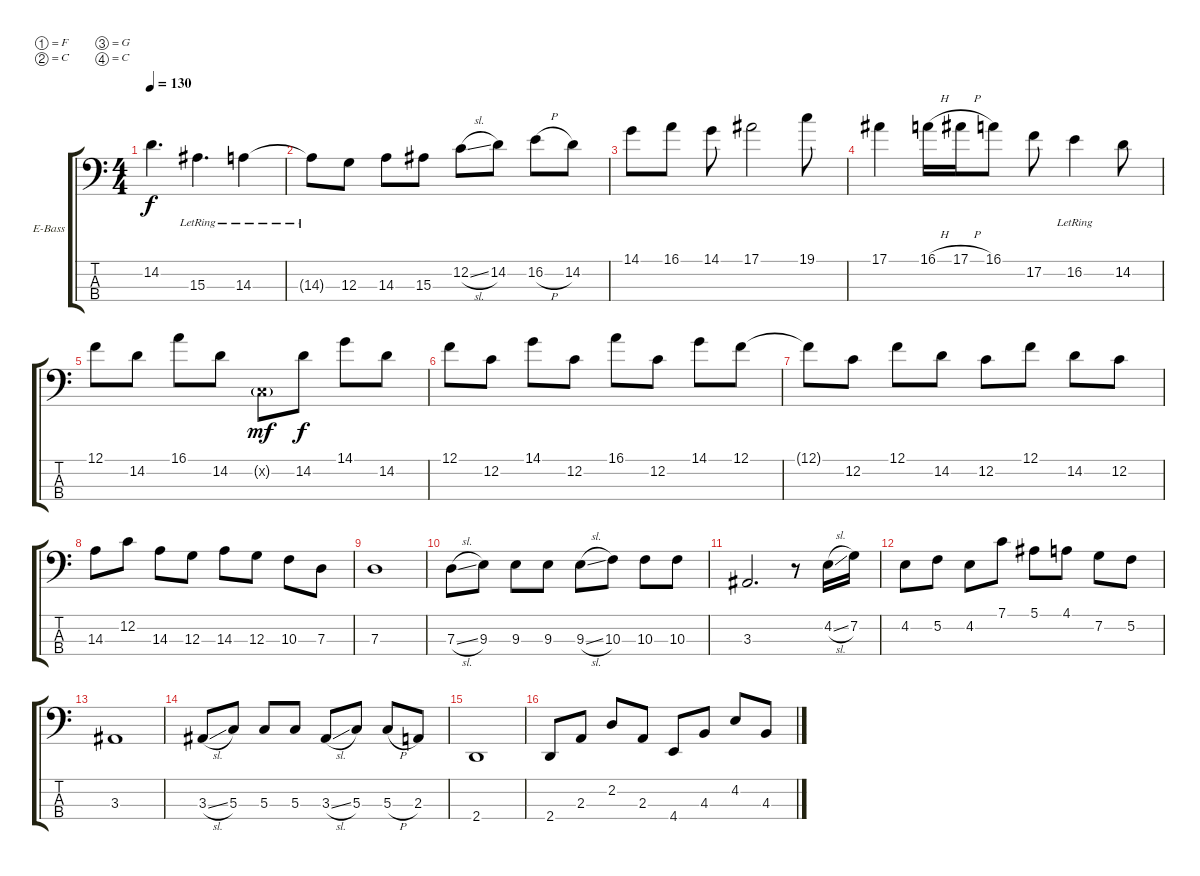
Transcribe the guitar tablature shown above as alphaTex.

\bracketExtendMode groupsimilarinstruments
\firstSystemTrackNameOrientation horizontal
\otherSystemsTrackNameOrientation horizontal
\track ("Track 3" "E-Bass") {instrument electricbassfinger}
\staff {score tabs}
\tuning (F2 C2 G1 C1)
\ts (4 4)
\tempo 130
\clef f4
\ks c
14.2.4{d dy f} 15.3{lr}.4{d} 14.3{lr}.4 |
14.3{lr t}.8 12.3.8 14.3.8 15.3.8 12.2{sl}.8 14.2.8 16.2{h}.8 14.2.8 |
14.1.8 16.1.8 14.1.8 17.1.2 19.1.8 |
17.1.4 16.1{h}.16 17.1{h}.16 16.1.8 17.2.8 16.2{lr}.4 14.2.8 |
12.1.8 14.2.8 16.1.8 14.2.8 0.2{g x}.8{dy mf} 14.2.8{dy f} 14.1.8 14.2.8 |
12.1.8 12.2.8 14.1.8 12.2.8 16.1.8 12.2.8 14.1.8 12.1.8 |
12.1{t}.8 12.2.8 12.1.8 14.2.8 12.2.8 12.1.8 14.2.8 12.2.8 |
14.3.8 12.2.8 14.3.8 12.3.8 14.3.8 12.3.8 10.3.8 7.3.8 |
7.3.1 |
7.3{sl}.8 9.3.8 9.3.8 9.3.8 9.3{sl}.8 10.3.8 10.3.8 10.3.8 |
3.3.2{d} r.8 4.2{sl}.16 7.2.16 |
4.2.8 5.2.8 4.2.8 7.1.8 5.1.8 4.1.8 7.2.8 5.2.8 |
3.3.1 |
3.3{sl}.8 5.3.8 5.3.8 5.3.8 3.3{sl}.8 5.3.8 5.3{h}.8 2.3.8 |
2.4.1 |
2.4.8 2.3.8 2.2.8 2.3.8 4.4.8 4.3.8 4.2.8 4.3.8
